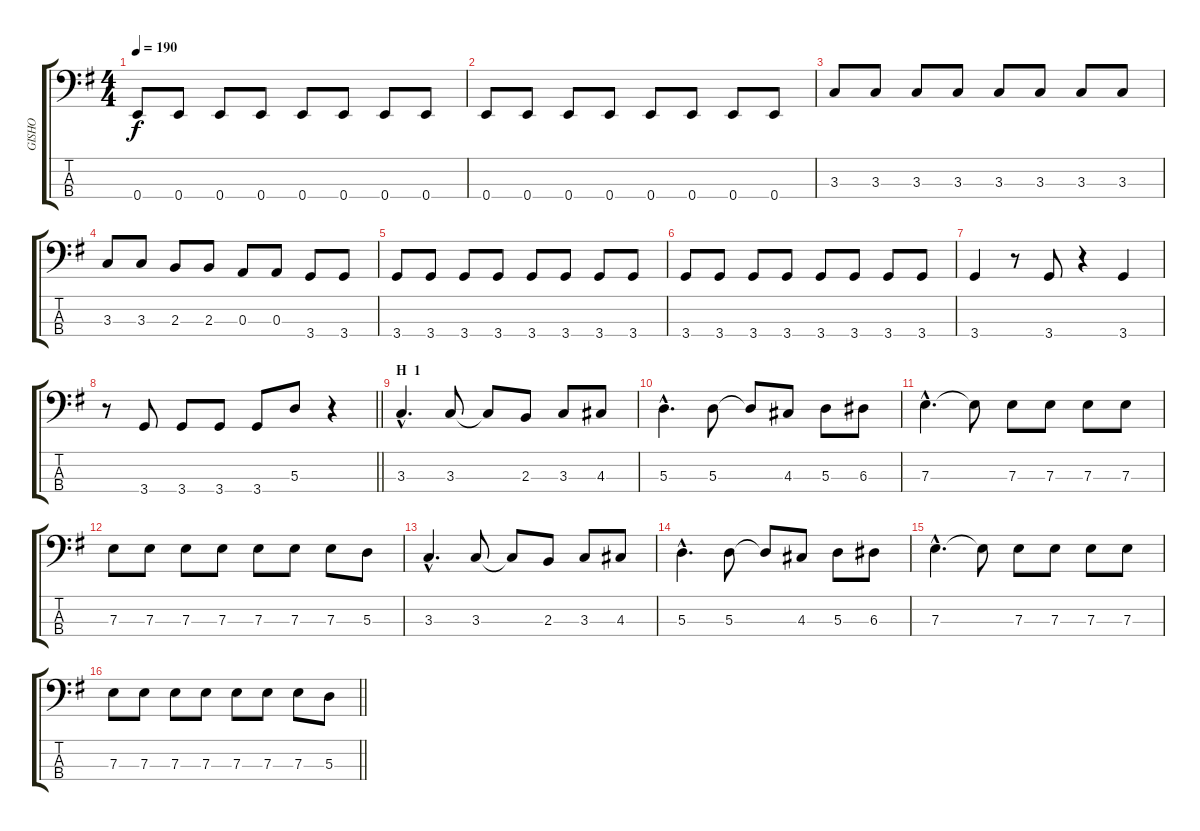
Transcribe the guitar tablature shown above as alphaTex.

\track ("GISHO" "GISHO") {instrument electricbasspick}
\staff {score tabs}
\tuning (G2 D2 A1 E1) {hide}
\ts (4 4)
\tempo 190
\clef f4
\ks g
0.4.8{dy f} 0.4.8 0.4.8 0.4.8 0.4.8 0.4.8 0.4.8 0.4.8 |
0.4.8 0.4.8 0.4.8 0.4.8 0.4.8 0.4.8 0.4.8 0.4.8 |
3.3.8 3.3.8 3.3.8 3.3.8 3.3.8 3.3.8 3.3.8 3.3.8 |
3.3.8 3.3.8 2.3.8 2.3.8 0.3.8 0.3.8 3.4.8 3.4.8 |
3.4.8 3.4.8 3.4.8 3.4.8 3.4.8 3.4.8 3.4.8 3.4.8 |
3.4.8 3.4.8 3.4.8 3.4.8 3.4.8 3.4.8 3.4.8 3.4.8 |
3.4.4 r.8 3.4.8 r.4 3.4.4 |
\barLineRight lightlight
r.8 3.4.8 3.4.8 3.4.8 3.4.8 5.3.8 r.4 |
\section ("" "H  1")
3.3{hac}.4{d} 3.3.8 3.3{t}.8 2.3.8 3.3.8 4.3.8 |
5.3{hac}.4{d} 5.3.8 5.3{t}.8 4.3.8 5.3.8 6.3.8 |
7.3{hac}.4{d} 7.3{t}.8 7.3.8 7.3.8 7.3.8 7.3.8 |
7.3.8 7.3.8 7.3.8 7.3.8 7.3.8 7.3.8 7.3.8 5.3.8 |
3.3{hac}.4{d} 3.3.8 3.3{t}.8 2.3.8 3.3.8 4.3.8 |
5.3{hac}.4{d} 5.3.8 5.3{t}.8 4.3.8 5.3.8 6.3.8 |
7.3{hac}.4{d} 7.3{t}.8 7.3.8 7.3.8 7.3.8 7.3.8 |
\barLineRight lightlight
7.3.8 7.3.8 7.3.8 7.3.8 7.3.8 7.3.8 7.3.8 5.3.8
